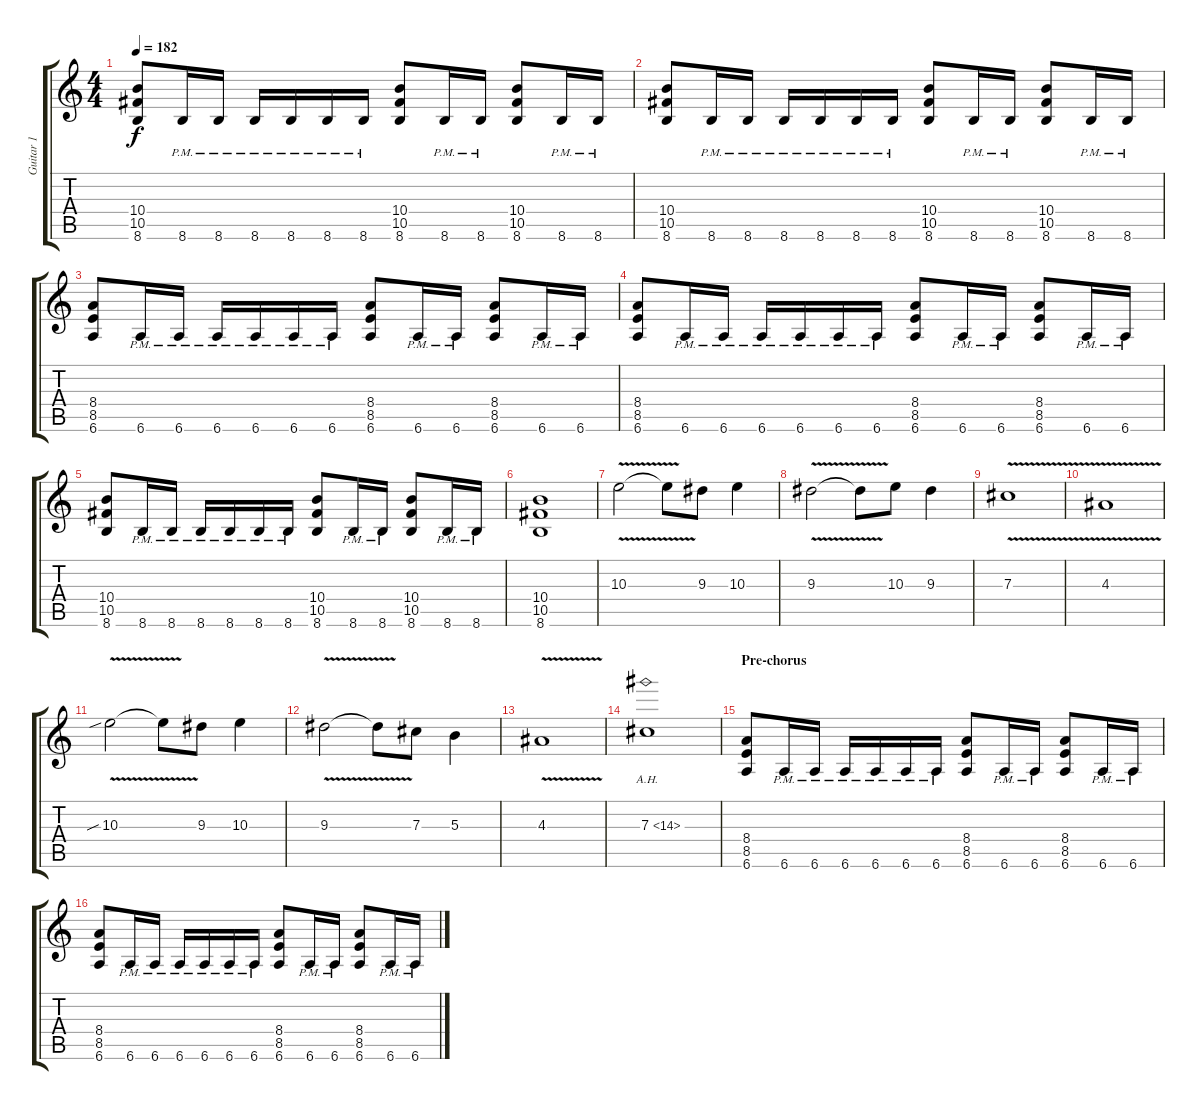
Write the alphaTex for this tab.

\track ("Guitar 1" "Guitar 1") {instrument distortionguitar}
\staff {score tabs}
\tuning (Eb4 Bb3 Gb3 Db3 Ab2 Eb2) {hide}
\ts (4 4)
\tempo 182
\clef g2
\ks c
(10.4 10.5 8.6).8{dy f} 8.6{pm}.16 8.6{pm}.16 8.6{pm}.16 8.6{pm}.16 8.6{pm}.16 8.6{pm}.16 (10.4 10.5 8.6).8 8.6{pm}.16 8.6{pm}.16 (10.4 10.5 8.6).8 8.6{pm}.16 8.6{pm}.16 |
(10.4 10.5 8.6).8 8.6{pm}.16 8.6{pm}.16 8.6{pm}.16 8.6{pm}.16 8.6{pm}.16 8.6{pm}.16 (10.4 10.5 8.6).8 8.6{pm}.16 8.6{pm}.16 (10.4 10.5 8.6).8 8.6{pm}.16 8.6{pm}.16 |
(8.4 8.5 6.6).8 6.6{pm}.16 6.6{pm}.16 6.6{pm}.16 6.6{pm}.16 6.6{pm}.16 6.6{pm}.16 (8.4 8.5 6.6).8 6.6{pm}.16 6.6{pm}.16 (8.4 8.5 6.6).8 6.6{pm}.16 6.6{pm}.16 |
(8.4 8.5 6.6).8 6.6{pm}.16 6.6{pm}.16 6.6{pm}.16 6.6{pm}.16 6.6{pm}.16 6.6{pm}.16 (8.4 8.5 6.6).8 6.6{pm}.16 6.6{pm}.16 (8.4 8.5 6.6).8 6.6{pm}.16 6.6{pm}.16 |
(10.4 10.5 8.6).8 8.6{pm}.16 8.6{pm}.16 8.6{pm}.16 8.6{pm}.16 8.6{pm}.16 8.6{pm}.16 (10.4 10.5 8.6).8 8.6{pm}.16 8.6{pm}.16 (10.4 10.5 8.6).8 8.6{pm}.16 8.6{pm}.16 |
(10.4 10.5 8.6).1 |
10.3{v}.2{volume 16 balance 10} 10.3{t}.8 9.3.8 10.3.4 |
9.3{v}.2 9.3{t}.8 10.3.8 9.3.4 |
7.3{v}.1 |
4.3{v}.1 |
10.3{v sib}.2 10.3{t}.8 9.3.8 10.3.4 |
9.3{v}.2 9.3{t}.8 7.3.8 5.3.4 |
4.3{v}.1 |
7.3{ah 7}.1 |
\section ("" "Pre-chorus")
(8.4 8.5 6.6).8{volume 13 balance 6} 6.6{pm}.16 6.6{pm}.16 6.6{pm}.16 6.6{pm}.16 6.6{pm}.16 6.6{pm}.16 (8.4 8.5 6.6).8 6.6{pm}.16 6.6{pm}.16 (8.4 8.5 6.6).8 6.6{pm}.16 6.6{pm}.16 |
(8.4 8.5 6.6).8 6.6{pm}.16 6.6{pm}.16 6.6{pm}.16 6.6{pm}.16 6.6{pm}.16 6.6{pm}.16 (8.4 8.5 6.6).8 6.6{pm}.16 6.6{pm}.16 (8.4 8.5 6.6).8 6.6{pm}.16 6.6{pm}.16
